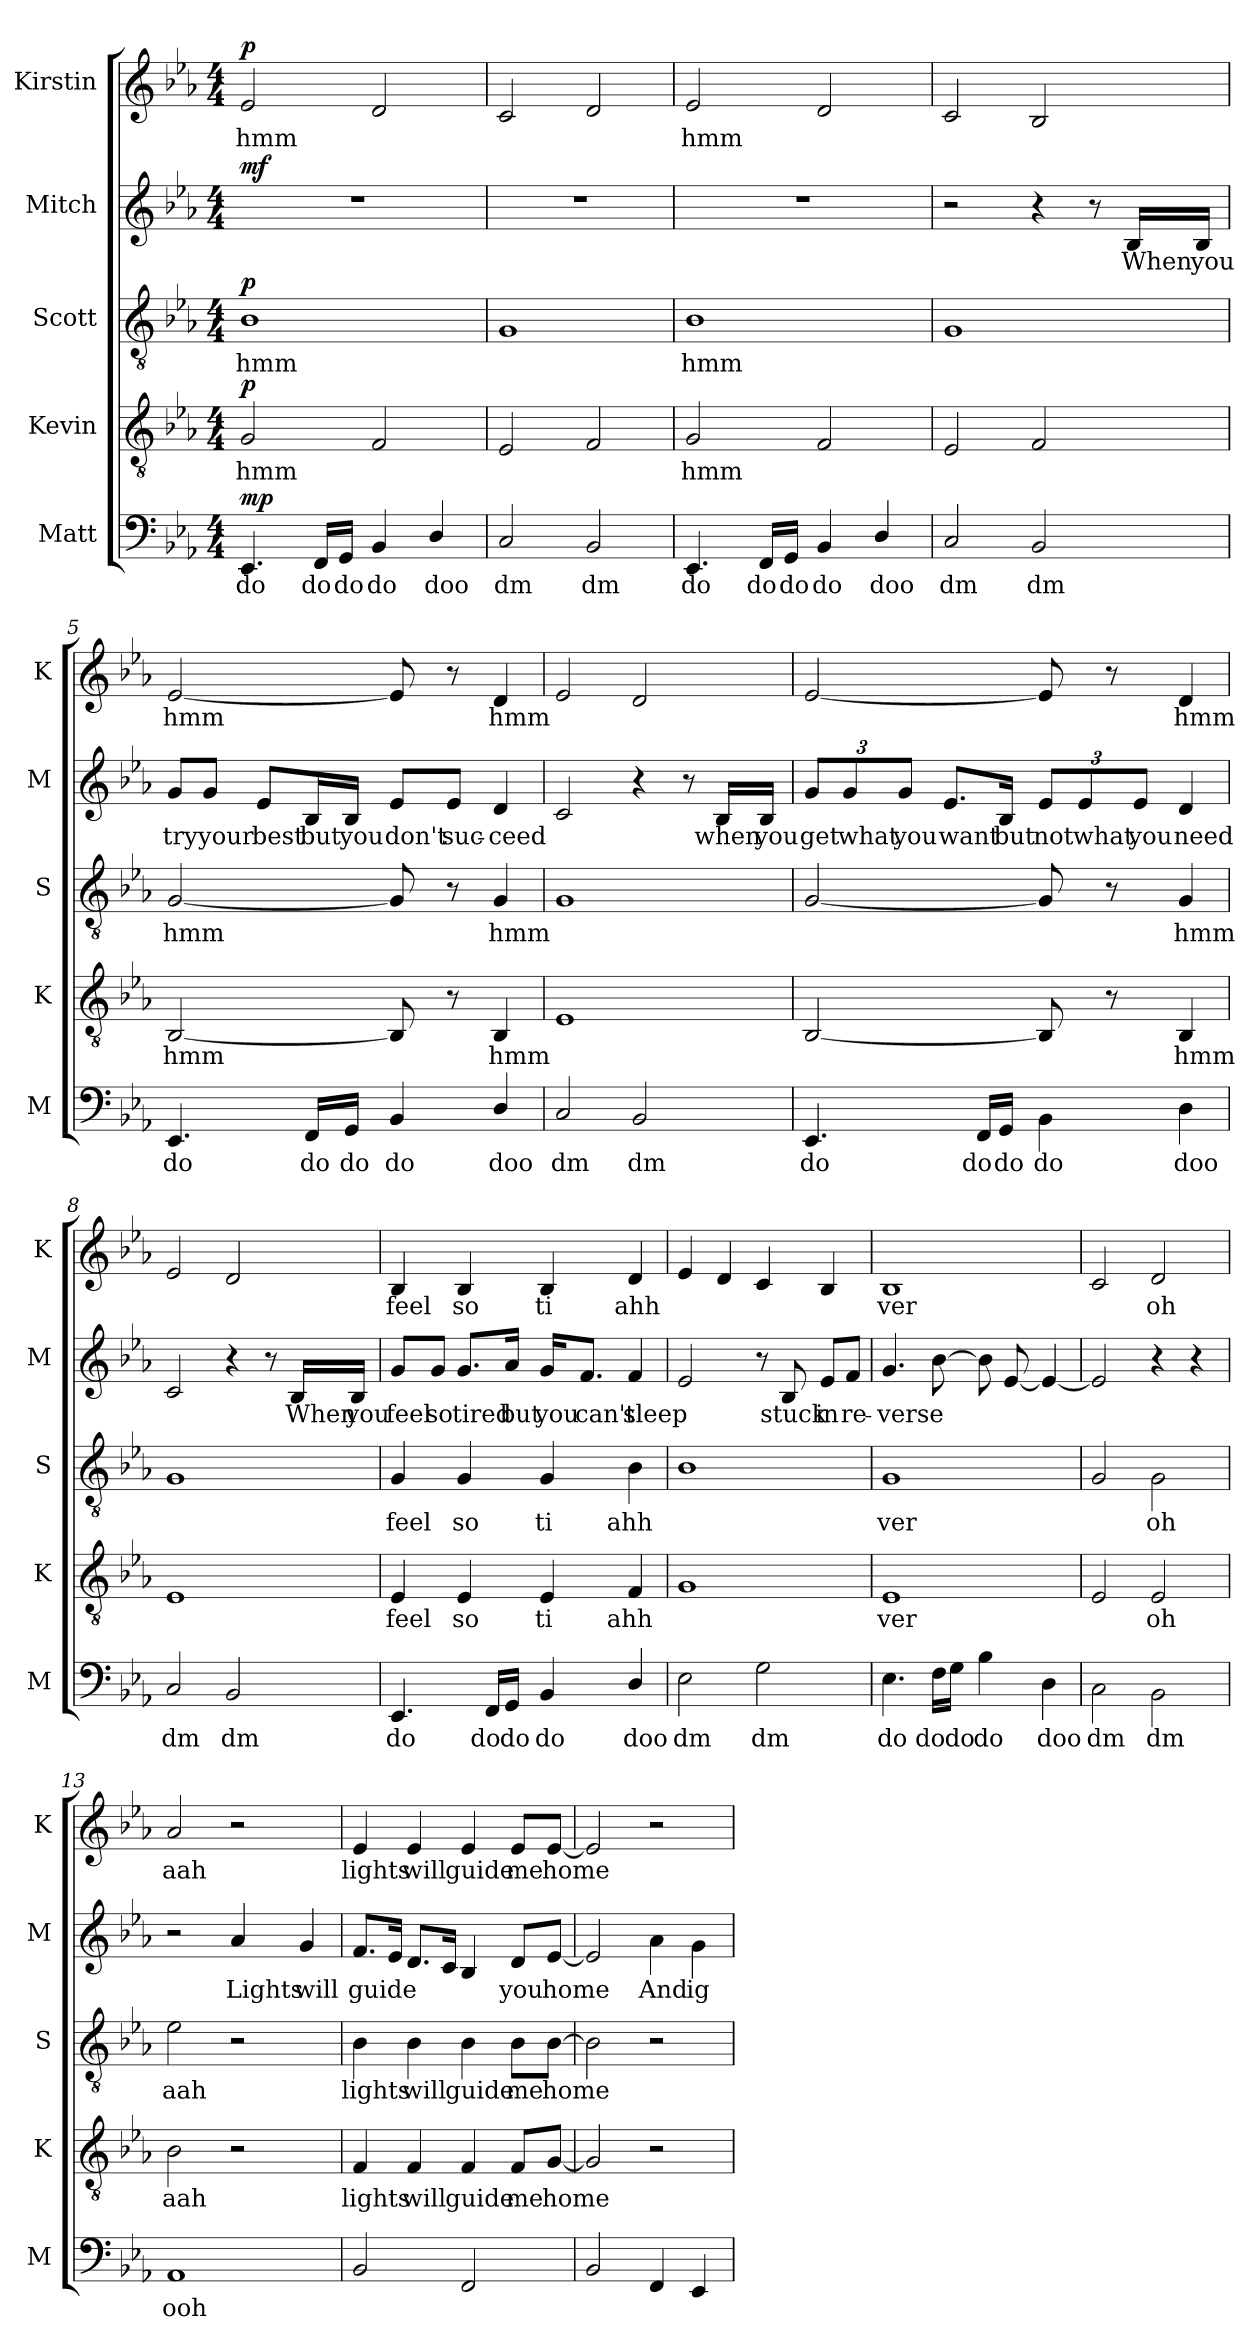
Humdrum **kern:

**kern	**text	**dynam	**kern	**text	**dynam	**kern	**text	**dynam	**kern	**text	**dynam	**kern	**text	**dynam
*part5	*part5	*part5	*part4	*part4	*part4	*part3	*part3	*part3	*part2	*part2	*part2	*part1	*part1	*part1
*staff5	*staff5	*staff5	*staff4	*staff4	*staff4	*staff3	*staff3	*staff3	*staff2	*staff2	*staff2	*staff1	*staff1	*staff1
*I"Matt	*	*	*I"Kevin	*	*	*I"Scott	*	*	*I"Mitch	*	*	*I"Kirstin	*	*
*I'M	*	*	*I'K	*	*	*I'S	*	*	*I'M	*	*	*I'K	*	*
*clefF4	*	*	*clefGv2	*	*	*clefGv2	*	*	*clefG2	*	*	*clefG2	*	*
*k[b-e-a-]	*	*	*k[b-e-a-]	*	*	*k[b-e-a-]	*	*	*k[b-e-a-]	*	*	*k[b-e-a-]	*	*
*M4/4	*	*	*M4/4	*	*	*M4/4	*	*	*M4/4	*	*	*M4/4	*	*
*MM68	*	*	*MM68	*	*	*MM68	*	*	*MM68	*	*	*MM68	*	*
=1	=1	=1	=1	=1	=1	=1	=1	=1	=1	=1	=1	=1	=1	=1
!	!LO:LY:b	!LO:DY:b	!	!LO:LY:b	!LO:DY:b	!	!LO:LY:b	!LO:DY:b	!	!	!LO:DY:b	!	!LO:LY:b	!LO:DY:b
4.EE-/	do	mp	2G/	hmm	p	1B-	hmm	p	1r	.	mf	2e-/	hmm	p
!	!LO:LY:b	!	!	!	!	!	!	!	!	!	!	!	!	!
16FF/LL	do	.	.	.	.	.	.	.	.	.	.	.	.	.
!	!LO:LY:b	!	!	!	!	!	!	!	!	!	!	!	!	!
16GG/JJ	do	.	.	.	.	.	.	.	.	.	.	.	.	.
!	!LO:LY:b	!	!	!	!	!	!	!	!	!	!	!	!	!
4BB-/	do	.	2F/	.	.	.	.	.	.	.	.	2d/	.	.
!	!LO:LY:b	!	!	!	!	!	!	!	!	!	!	!	!	!
4D/	doo	.	.	.	.	.	.	.	.	.	.	.	.	.
=2	=2	=2	=2	=2	=2	=2	=2	=2	=2	=2	=2	=2	=2	=2
!	!LO:LY:b	!	!	!	!	!	!	!	!	!	!	!	!	!
2C/	dm	.	2E-/	.	.	1G	.	.	1r	.	.	2c/	.	.
!	!LO:LY:b	!	!	!	!	!	!	!	!	!	!	!	!	!
2BB-/	dm	.	2F/	.	.	.	.	.	.	.	.	2d/	.	.
=3	=3	=3	=3	=3	=3	=3	=3	=3	=3	=3	=3	=3	=3	=3
!	!LO:LY:b	!	!	!LO:LY:b	!	!	!LO:LY:b	!	!	!	!	!	!LO:LY:b	!
4.EE-/	do	.	2G/	hmm	.	1B-	hmm	.	1r	.	.	2e-/	hmm	.
!	!LO:LY:b	!	!	!	!	!	!	!	!	!	!	!	!	!
16FF/LL	do	.	.	.	.	.	.	.	.	.	.	.	.	.
!	!LO:LY:b	!	!	!	!	!	!	!	!	!	!	!	!	!
16GG/JJ	do	.	.	.	.	.	.	.	.	.	.	.	.	.
!	!LO:LY:b	!	!	!	!	!	!	!	!	!	!	!	!	!
4BB-/	do	.	2F/	.	.	.	.	.	.	.	.	2d/	.	.
!	!LO:LY:b	!	!	!	!	!	!	!	!	!	!	!	!	!
4D/	doo	.	.	.	.	.	.	.	.	.	.	.	.	.
=4	=4	=4	=4	=4	=4	=4	=4	=4	=4	=4	=4	=4	=4	=4
!	!LO:LY:b	!	!	!	!	!	!	!	!	!	!	!	!	!
2C/	dm	.	2E-/	.	.	1G	.	.	2r	.	.	2c/	.	.
!	!LO:LY:b	!	!	!	!	!	!	!	!	!	!	!	!	!
2BB-/	dm	.	2F/	.	.	.	.	.	4r	.	.	2B-/	.	.
.	.	.	.	.	.	.	.	.	8r	.	.	.	.	.
!	!	!	!	!	!	!	!	!	!	!LO:LY:b	!	!	!	!
.	.	.	.	.	.	.	.	.	16B-/LL	When	.	.	.	.
!	!	!	!	!	!	!	!	!	!	!LO:LY:b	!	!	!	!
.	.	.	.	.	.	.	.	.	16B-/JJ	you	.	.	.	.
!!LO:LB:g=z
=5	=5	=5	=5	=5	=5	=5	=5	=5	=5	=5	=5	=5	=5	=5
!	!LO:LY:b	!	!	!LO:LY:b	!	!	!LO:LY:b	!	!	!LO:LY:b	!	!	!LO:LY:b	!
4.EE-/	do	.	[2BB-/	hmm	.	[2G/	hmm	.	8g/L	try	.	[2e-/	hmm	.
!	!	!	!	!	!	!	!	!	!	!LO:LY:b	!	!	!	!
.	.	.	.	.	.	.	.	.	8g/J	your	.	.	.	.
!	!	!	!	!	!	!	!	!	!	!LO:LY:b	!	!	!	!
.	.	.	.	.	.	.	.	.	8e-/L	best	.	.	.	.
!	!LO:LY:b	!	!	!	!	!	!	!	!	!LO:LY:b	!	!	!	!
16FF/LL	do	.	.	.	.	.	.	.	16B-/L	but	.	.	.	.
!	!LO:LY:b	!	!	!	!	!	!	!	!	!LO:LY:b	!	!	!	!
16GG/JJ	do	.	.	.	.	.	.	.	16B-/JJ	you	.	.	.	.
!	!LO:LY:b	!	!	!	!	!	!	!	!	!LO:LY:b	!	!	!	!
4BB-/	do	.	8BB-/]	.	.	8G/]	.	.	8e-/L	don't	.	8e-/]	.	.
!	!	!	!	!	!	!	!	!	!	!LO:LY:b	!	!	!	!
.	.	.	8r	.	.	8r	.	.	8e-/J	suc-	.	8r	.	.
!	!LO:LY:b	!	!	!LO:LY:b	!	!	!LO:LY:b	!	!	!LO:LY:b	!	!	!LO:LY:b	!
4D/	doo	.	4BB-/	hmm	.	4G/	hmm	.	4d/	-ceed	.	4d/	hmm	.
=6	=6	=6	=6	=6	=6	=6	=6	=6	=6	=6	=6	=6	=6	=6
!	!LO:LY:b	!	!	!	!	!	!	!	!	!	!	!	!	!
2C/	dm	.	1E-	.	.	1G	.	.	2c/	.	.	2e-/	.	.
!	!LO:LY:b	!	!	!	!	!	!	!	!	!	!	!	!	!
2BB-/	dm	.	.	.	.	.	.	.	4r	.	.	2d/	.	.
.	.	.	.	.	.	.	.	.	8r	.	.	.	.	.
!	!	!	!	!	!	!	!	!	!	!LO:LY:b	!	!	!	!
.	.	.	.	.	.	.	.	.	16B-/LL	when	.	.	.	.
!	!	!	!	!	!	!	!	!	!	!LO:LY:b	!	!	!	!
.	.	.	.	.	.	.	.	.	16B-/JJ	you	.	.	.	.
!!LO:PB:g=z
=7	=7	=7	=7	=7	=7	=7	=7	=7	=7	=7	=7	=7	=7	=7
!	!LO:LY:b	!	!	!	!	!	!	!	!	!	!	!	!	!
*	*	*	*	*	*	*	*	*	*Xbrackettup	*	*	*	*	*
!	!	!	!	!	!	!	!	!	!	!LO:LY:b	!	!	!	!
4.EE-/	do	.	[2BB-/	.	.	[2G/	.	.	12g/L	get	.	[2e-/	.	.
!	!	!	!	!	!	!	!	!	!	!LO:LY:b	!	!	!	!
.	.	.	.	.	.	.	.	.	12g/	what	.	.	.	.
!	!	!	!	!	!	!	!	!	!	!LO:LY:b	!	!	!	!
.	.	.	.	.	.	.	.	.	12g/J	you	.	.	.	.
!	!	!	!	!	!	!	!	!	!	!LO:LY:b	!	!	!	!
.	.	.	.	.	.	.	.	.	8.e-/L	want	.	.	.	.
!	!LO:LY:b	!	!	!	!	!	!	!	!	!	!	!	!	!
16FF/LL	do	.	.	.	.	.	.	.	.	.	.	.	.	.
!	!LO:LY:b	!	!	!	!	!	!	!	!	!LO:LY:b	!	!	!	!
16GG/JJ	do	.	.	.	.	.	.	.	16B-/Jk	but	.	.	.	.
!	!LO:LY:b	!	!	!	!	!	!	!	!	!LO:LY:b	!	!	!	!
4BB-\	do	.	8BB-/]	.	.	8G/]	.	.	12e-/L	not	.	8e-/]	.	.
!	!	!	!	!	!	!	!	!	!	!LO:LY:b	!	!	!	!
.	.	.	.	.	.	.	.	.	12e-/	what	.	.	.	.
.	.	.	8r	.	.	8r	.	.	.	.	.	8r	.	.
!	!	!	!	!	!	!	!	!	!	!LO:LY:b	!	!	!	!
.	.	.	.	.	.	.	.	.	12e-/J	you	.	.	.	.
!	!LO:LY:b	!	!	!LO:LY:b	!	!	!LO:LY:b	!	!	!LO:LY:b	!	!	!LO:LY:b	!
4D\	doo	.	4BB-/	hmm	.	4G/	hmm	.	4d/	need	.	4d/	hmm	.
=8	=8	=8	=8	=8	=8	=8	=8	=8	=8	=8	=8	=8	=8	=8
!	!LO:LY:b	!	!	!	!	!	!	!	!	!	!	!	!	!
2C/	dm	.	1E-	.	.	1G	.	.	2c/	.	.	2e-/	.	.
!	!LO:LY:b	!	!	!	!	!	!	!	!	!	!	!	!	!
2BB-/	dm	.	.	.	.	.	.	.	4r	.	.	2d/	.	.
.	.	.	.	.	.	.	.	.	8r	.	.	.	.	.
!	!	!	!	!	!	!	!	!	!	!LO:LY:b	!	!	!	!
.	.	.	.	.	.	.	.	.	16B-/LL	When	.	.	.	.
!	!	!	!	!	!	!	!	!	!	!LO:LY:b	!	!	!	!
.	.	.	.	.	.	.	.	.	16B-/JJ	you	.	.	.	.
!!LO:LB:g=z
=9	=9	=9	=9	=9	=9	=9	=9	=9	=9	=9	=9	=9	=9	=9
!	!LO:LY:b	!	!	!LO:LY:b	!	!	!LO:LY:b	!	!	!LO:LY:b	!	!	!LO:LY:b	!
4.EE-/	do	.	4E-/	feel	.	4G/	feel	.	8g/L	feel	.	4B-/	feel	.
!	!	!	!	!	!	!	!	!	!	!LO:LY:b	!	!	!	!
.	.	.	.	.	.	.	.	.	8g/J	so	.	.	.	.
!	!	!	!	!LO:LY:b	!	!	!LO:LY:b	!	!	!LO:LY:b	!	!	!LO:LY:b	!
.	.	.	4E-/	so	.	4G/	so	.	8.g/L	tired	.	4B-/	so	.
!	!LO:LY:b	!	!	!	!	!	!	!	!	!	!	!	!	!
16FF/LL	do	.	.	.	.	.	.	.	.	.	.	.	.	.
!	!LO:LY:b	!	!	!	!	!	!	!	!	!LO:LY:b	!	!	!	!
16GG/JJ	do	.	.	.	.	.	.	.	16a-/Jk	but	.	.	.	.
!	!LO:LY:b	!	!	!LO:LY:b	!	!	!LO:LY:b	!	!	!LO:LY:b	!	!	!LO:LY:b	!
4BB-/	do	.	4E-/	ti	.	4G/	ti	.	16g/KL	you	.	4B-/	ti	.
!	!	!	!	!	!	!	!	!	!	!LO:LY:b	!	!	!	!
.	.	.	.	.	.	.	.	.	8.f/J	can't	.	.	.	.
!	!LO:LY:b	!	!	!LO:LY:b	!	!	!LO:LY:b	!	!	!LO:LY:b	!	!	!LO:LY:b	!
4D/	doo	.	4F/	ahh	.	4B-\	ahh	.	4f/	sleep	.	4d/	ahh	.
=10	=10	=10	=10	=10	=10	=10	=10	=10	=10	=10	=10	=10	=10	=10
!	!LO:LY:b	!	!	!	!	!	!	!	!	!	!	!	!	!
2E-\	dm	.	1G	.	.	1B-	.	.	2e-/	.	.	4e-/	.	.
.	.	.	.	.	.	.	.	.	.	.	.	4d/	.	.
!	!LO:LY:b	!	!	!	!	!	!	!	!	!	!	!	!	!
2G\	dm	.	.	.	.	.	.	.	8r	.	.	4c/	.	.
!	!	!	!	!	!	!	!	!	!	!LO:LY:b	!	!	!	!
.	.	.	.	.	.	.	.	.	8B-/	stuck	.	.	.	.
!	!	!	!	!	!	!	!	!	!	!LO:LY:b	!	!	!	!
.	.	.	.	.	.	.	.	.	8e-/L	in	.	4B-/	.	.
!	!	!	!	!	!	!	!	!	!	!LO:LY:b	!	!	!	!
.	.	.	.	.	.	.	.	.	8f/J	re-	.	.	.	.
=11	=11	=11	=11	=11	=11	=11	=11	=11	=11	=11	=11	=11	=11	=11
!	!LO:LY:b	!	!	!LO:LY:b	!	!	!LO:LY:b	!	!	!LO:LY:b	!	!	!LO:LY:b	!
4.E-\	do	.	1E-	ver	.	1G	ver	.	4.g/	-verse	.	1B-	ver	.
!	!LO:LY:b	!	!	!	!	!	!	!	!	!	!	!	!	!
16F\LL	do	.	.	.	.	.	.	.	[8b-\	.	.	.	.	.
!	!LO:LY:b	!	!	!	!	!	!	!	!	!	!	!	!	!
16G\JJ	do	.	.	.	.	.	.	.	.	.	.	.	.	.
!	!LO:LY:b	!	!	!	!	!	!	!	!	!	!	!	!	!
4B-\	do	.	.	.	.	.	.	.	8b-\]	.	.	.	.	.
.	.	.	.	.	.	.	.	.	[8e-/	.	.	.	.	.
!	!LO:LY:b	!	!	!	!	!	!	!	!	!	!	!	!	!
4D\	doo	.	.	.	.	.	.	.	4e-/_	.	.	.	.	.
=12	=12	=12	=12	=12	=12	=12	=12	=12	=12	=12	=12	=12	=12	=12
!	!LO:LY:b	!	!	!	!	!	!	!	!	!	!	!	!	!
2C\	dm	.	2E-/	.	.	2G/	.	.	2e-/]	.	.	2c/	.	.
!	!LO:LY:b	!	!	!LO:LY:b	!	!	!LO:LY:b	!	!	!	!	!	!LO:LY:b	!
2BB-\	dm	.	2E-/	oh	.	2G\	oh	.	4r	.	.	2d/	oh	.
.	.	.	.	.	.	.	.	.	4r	.	.	.	.	.
!!LO:PB:g=z
=13	=13	=13	=13	=13	=13	=13	=13	=13	=13	=13	=13	=13	=13	=13
!	!LO:LY:b	!	!	!LO:LY:b	!	!	!LO:LY:b	!	!	!	!	!	!LO:LY:b	!
1AA-	ooh	.	2B-\	aah	.	2e-\	aah	.	2r	.	.	2a-/	aah	.
!	!	!	!	!	!	!	!	!	!	!LO:LY:b	!	!	!	!
.	.	.	2r	.	.	2r	.	.	4a-/	Lights	.	2r	.	.
!	!	!	!	!	!	!	!	!	!	!LO:LY:b	!	!	!	!
.	.	.	.	.	.	.	.	.	4g/	will	.	.	.	.
=14	=14	=14	=14	=14	=14	=14	=14	=14	=14	=14	=14	=14	=14	=14
!	!	!	!	!LO:LY:b	!	!	!LO:LY:b	!	!	!LO:LY:b	!	!	!LO:LY:b	!
2BB-/	.	.	4F/	lights	.	4B-\	lights	.	8.f/L	guide	.	4e-/	lights	.
.	.	.	.	.	.	.	.	.	16e-/Jk	.	.	.	.	.
!	!	!	!	!LO:LY:b	!	!	!LO:LY:b	!	!	!	!	!	!LO:LY:b	!
.	.	.	4F/	will	.	4B-\	will	.	8.d/L	.	.	4e-/	will	.
.	.	.	.	.	.	.	.	.	16c/Jk	.	.	.	.	.
!	!	!	!	!LO:LY:b	!	!	!LO:LY:b	!	!	!	!	!	!LO:LY:b	!
2FF/	.	.	4F/	guide	.	4B-\	guide	.	4B-/	.	.	4e-/	guide	.
!	!	!	!	!LO:LY:b	!	!	!LO:LY:b	!	!	!LO:LY:b	!	!	!LO:LY:b	!
.	.	.	8F/L	me	.	8B-\L	me	.	8d/L	you	.	8e-/L	me	.
!	!	!	!	!LO:LY:b	!	!	!LO:LY:b	!	!	!LO:LY:b	!	!	!LO:LY:b	!
.	.	.	[8G/J	home	.	[8B-\J	home	.	[8e-/J	home	.	[8e-/J	home	.
=15	=15	=15	=15	=15	=15	=15	=15	=15	=15	=15	=15	=15	=15	=15
2BB-/	.	.	2G/]	.	.	2B-\]	.	.	2e-/]	.	.	2e-/]	.	.
!	!	!	!	!	!	!	!	!	!	!LO:LY:b	!	!	!	!
4FF/	.	.	2r	.	.	2r	.	.	4a-\	And	.	2r	.	.
!	!	!	!	!	!	!	!	!	!	!LO:LY:b	!	!	!	!
4EE-/	.	.	.	.	.	.	.	.	4g\	ig-	.	.	.	.
=	=	=	=	=	=	=	=	=	=	=	=	=	=	=
*-	*-	*-	*-	*-	*-	*-	*-	*-	*-	*-	*-	*-	*-	*-
